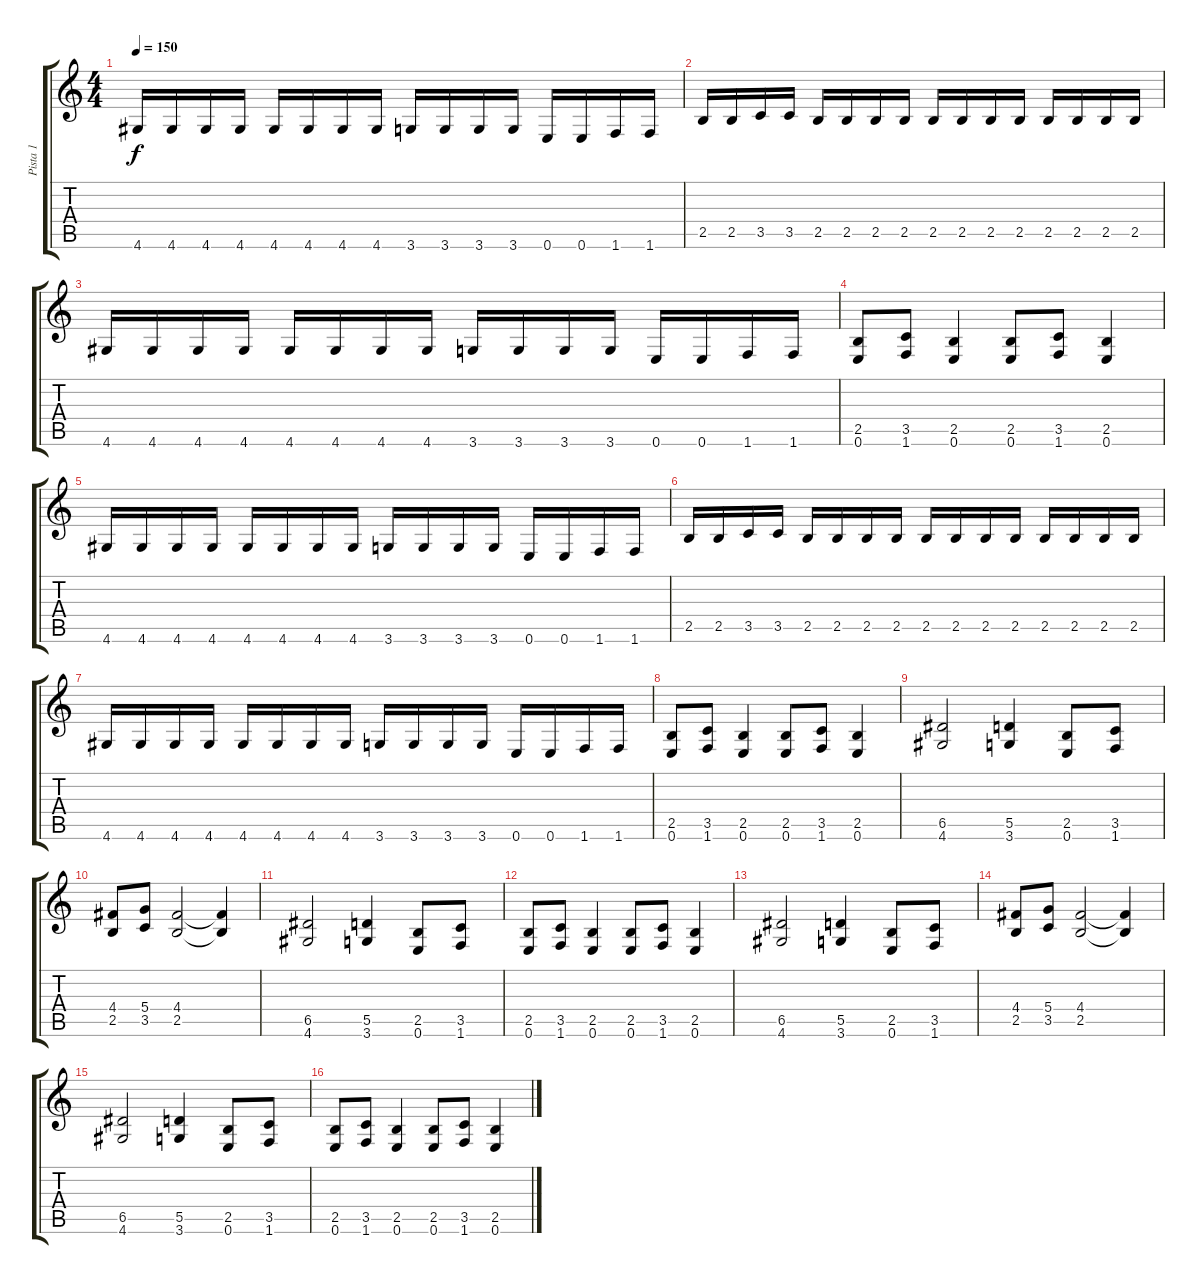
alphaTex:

\track ("Pista 1" "Pista 1") {instrument distortionguitar}
\staff {score tabs}
\tuning (E4 B3 G3 D3 A2 E2) {hide}
\ts (4 4)
\tempo 150
\clef g2
\ks c
4.6.16{dy f} 4.6.16 4.6.16 4.6.16 4.6.16 4.6.16 4.6.16 4.6.16 3.6.16 3.6.16 3.6.16 3.6.16 0.6.16 0.6.16 1.6.16 1.6.16 |
2.5.16 2.5.16 3.5.16 3.5.16 2.5.16 2.5.16 2.5.16 2.5.16 2.5.16 2.5.16 2.5.16 2.5.16 2.5.16 2.5.16 2.5.16 2.5.16 |
4.6.16 4.6.16 4.6.16 4.6.16 4.6.16 4.6.16 4.6.16 4.6.16 3.6.16 3.6.16 3.6.16 3.6.16 0.6.16 0.6.16 1.6.16 1.6.16 |
(2.5 0.6).8 (3.5 1.6).8 (2.5 0.6).4 (2.5 0.6).8 (3.5 1.6).8 (2.5 0.6).4 |
4.6.16 4.6.16 4.6.16 4.6.16 4.6.16 4.6.16 4.6.16 4.6.16 3.6.16 3.6.16 3.6.16 3.6.16 0.6.16 0.6.16 1.6.16 1.6.16 |
2.5.16 2.5.16 3.5.16 3.5.16 2.5.16 2.5.16 2.5.16 2.5.16 2.5.16 2.5.16 2.5.16 2.5.16 2.5.16 2.5.16 2.5.16 2.5.16 |
4.6.16 4.6.16 4.6.16 4.6.16 4.6.16 4.6.16 4.6.16 4.6.16 3.6.16 3.6.16 3.6.16 3.6.16 0.6.16 0.6.16 1.6.16 1.6.16 |
(2.5 0.6).8 (3.5 1.6).8 (2.5 0.6).4 (2.5 0.6).8 (3.5 1.6).8 (2.5 0.6).4 |
(6.5 4.6).2 (5.5 3.6).4 (2.5 0.6).8 (3.5 1.6).8 |
(4.4 2.5).8 (5.4 3.5).8 (4.4 2.5).2 (4.4{t} 2.5{t}).4 |
(6.5 4.6).2 (5.5 3.6).4 (2.5 0.6).8 (3.5 1.6).8 |
(2.5 0.6).8 (3.5 1.6).8 (2.5 0.6).4 (2.5 0.6).8 (3.5 1.6).8 (2.5 0.6).4 |
(6.5 4.6).2 (5.5 3.6).4 (2.5 0.6).8 (3.5 1.6).8 |
(4.4 2.5).8 (5.4 3.5).8 (4.4 2.5).2 (4.4{t} 2.5{t}).4 |
(6.5 4.6).2 (5.5 3.6).4 (2.5 0.6).8 (3.5 1.6).8 |
(2.5 0.6).8 (3.5 1.6).8 (2.5 0.6).4 (2.5 0.6).8 (3.5 1.6).8 (2.5 0.6).4
